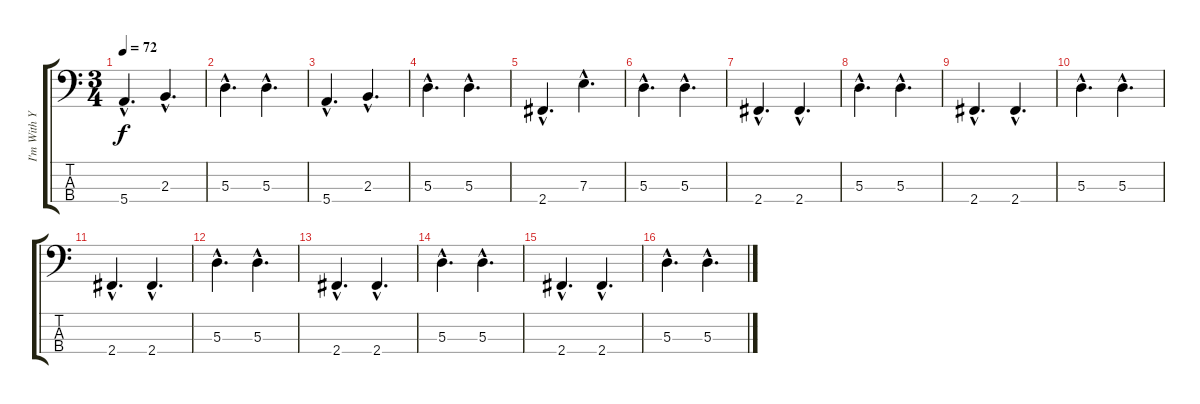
\track ("I'm With You" "I'm With Y") {instrument electricbassfinger}
\staff {score tabs}
\tuning (G2 D2 A1 E1) {hide}
\ts (3 4)
\tempo 72
\clef f4
\ks c
5.4{hac}.4{d dy f} 2.3{hac}.4{d} |
5.3{hac}.4{d} 5.3{hac}.4{d} |
5.4{hac}.4{d} 2.3{hac}.4{d} |
5.3{hac}.4{d} 5.3{hac}.4{d} |
2.4{hac}.4{d} 7.3{hac}.4{d} |
5.3{hac}.4{d} 5.3{hac}.4{d} |
2.4{hac}.4{d} 2.4{hac}.4{d} |
5.3{hac}.4{d} 5.3{hac}.4{d} |
2.4{hac}.4{d} 2.4{hac}.4{d} |
5.3{hac}.4{d} 5.3{hac}.4{d} |
2.4{hac}.4{d} 2.4{hac}.4{d} |
5.3{hac}.4{d} 5.3{hac}.4{d} |
2.4{hac}.4{d} 2.4{hac}.4{d} |
5.3{hac}.4{d} 5.3{hac}.4{d} |
2.4{hac}.4{d} 2.4{hac}.4{d} |
5.3{hac}.4{d} 5.3{hac}.4{d}
